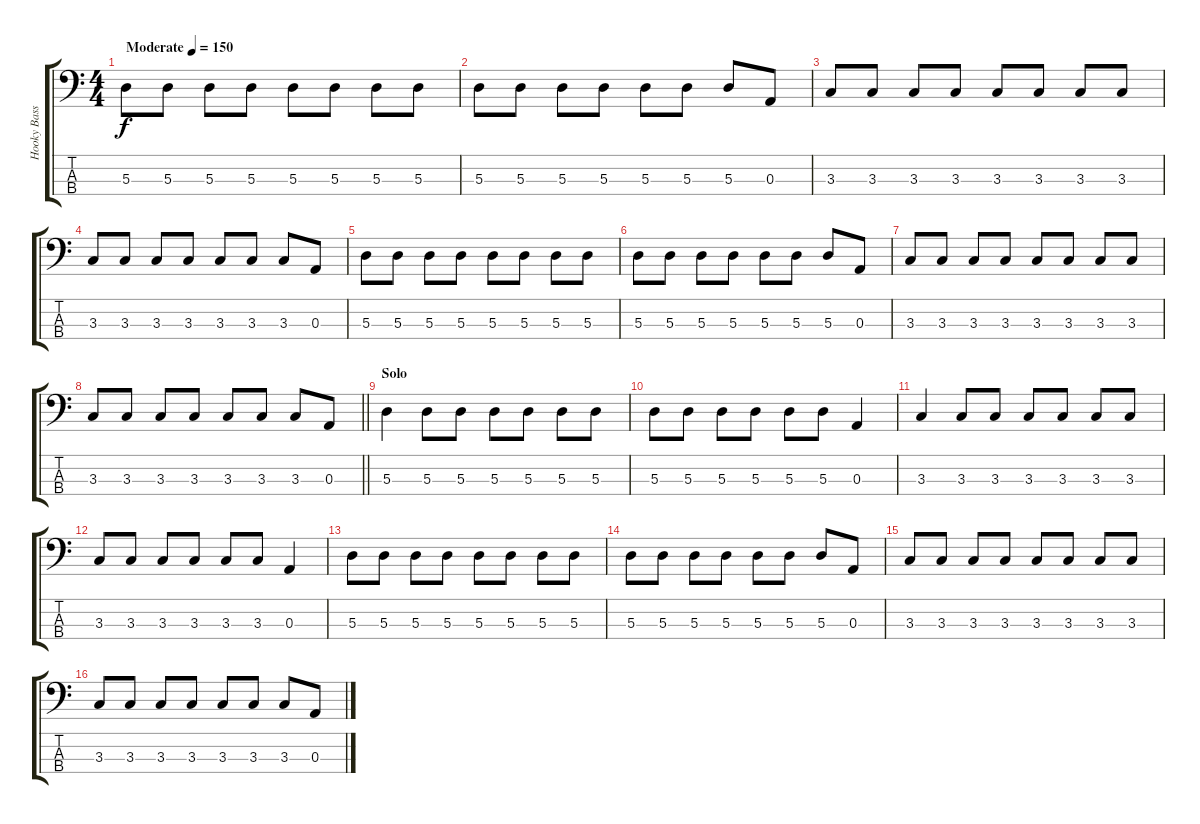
\track ("Hooky Bass" "Hooky Bass") {instrument electricbasspick}
\staff {score tabs}
\tuning (G2 D2 A1 E1) {hide}
\ts (4 4)
\tempo (150 "Moderate")
\clef f4
\ks c
5.3.8{dy f instrument electricbasspick} 5.3.8 5.3.8 5.3.8 5.3.8 5.3.8 5.3.8 5.3.8 |
5.3.8 5.3.8 5.3.8 5.3.8 5.3.8 5.3.8 5.3.8 0.3.8 |
3.3.8 3.3.8 3.3.8 3.3.8 3.3.8 3.3.8 3.3.8 3.3.8 |
3.3.8 3.3.8 3.3.8 3.3.8 3.3.8 3.3.8 3.3.8 0.3.8 |
5.3.8 5.3.8 5.3.8 5.3.8 5.3.8 5.3.8 5.3.8 5.3.8 |
5.3.8 5.3.8 5.3.8 5.3.8 5.3.8 5.3.8 5.3.8 0.3.8 |
3.3.8 3.3.8 3.3.8 3.3.8 3.3.8 3.3.8 3.3.8 3.3.8 |
\barLineRight lightlight
3.3.8 3.3.8 3.3.8 3.3.8 3.3.8 3.3.8 3.3.8 0.3.8 |
\section ("" "Solo")
5.3.4 5.3.8 5.3.8 5.3.8 5.3.8 5.3.8 5.3.8 |
5.3.8 5.3.8 5.3.8 5.3.8 5.3.8 5.3.8 0.3.4 |
3.3.4 3.3.8 3.3.8 3.3.8 3.3.8 3.3.8 3.3.8 |
3.3.8 3.3.8 3.3.8 3.3.8 3.3.8 3.3.8 0.3.4 |
5.3.8 5.3.8 5.3.8 5.3.8 5.3.8 5.3.8 5.3.8 5.3.8 |
5.3.8 5.3.8 5.3.8 5.3.8 5.3.8 5.3.8 5.3.8 0.3.8 |
3.3.8 3.3.8 3.3.8 3.3.8 3.3.8 3.3.8 3.3.8 3.3.8 |
3.3.8 3.3.8 3.3.8 3.3.8 3.3.8 3.3.8 3.3.8 0.3.8
